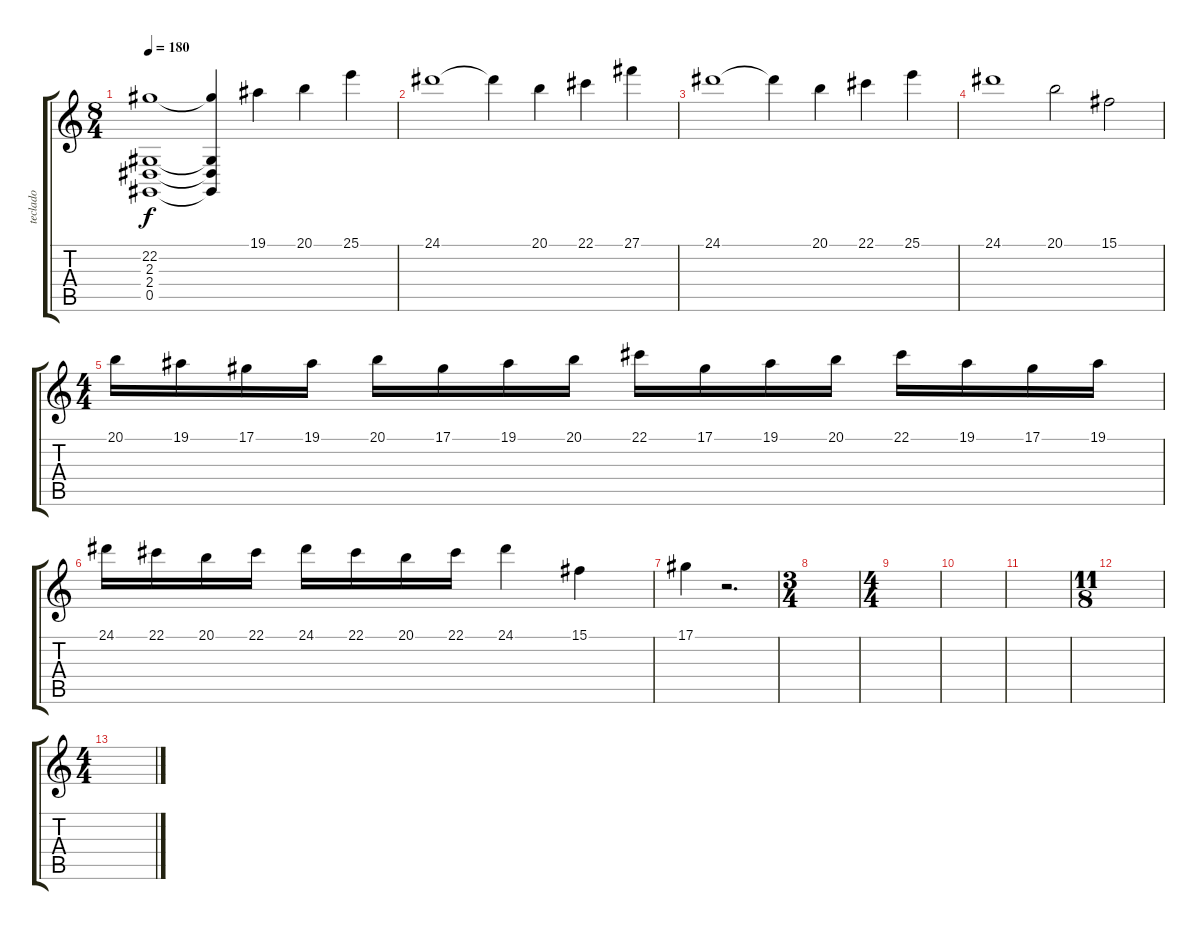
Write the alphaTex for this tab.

\track ("teclado" "teclado") {instrument drawbarorgan}
\staff {score tabs}
\tuning (Eb4 Bb3 Gb3 Db3 Ab2 Eb2) {hide}
\ts (8 4)
\tempo 180
\clef g2
\ks c
(22.2 2.3 2.4 0.5).1{dy f} (22.2{t} 2.3{t} 2.4{t} 0.5{t}).4 19.1.4 20.1.4 25.1.4 |
24.1.1 24.1{t}.4 20.1.4 22.1.4 27.1.4 |
24.1.1 24.1{t}.4 20.1.4 22.1.4 25.1.4 |
24.1.1 20.1.2 15.1.2 |
\ts (4 4)
20.1.16 19.1.16 17.1.16 19.1.16 20.1.16 17.1.16 19.1.16 20.1.16 22.1.16 17.1.16 19.1.16 20.1.16 22.1.16 19.1.16 17.1.16 19.1.16 |
24.1.16 22.1.16 20.1.16 22.1.16 24.1.16 22.1.16 20.1.16 22.1.16 24.1.4 15.1.4 |
17.1.4 r.2{d} |
\ts (3 4)
|
\ts (4 4)
|
|
|
\ts (11 8)
|
\ts (4 4)
